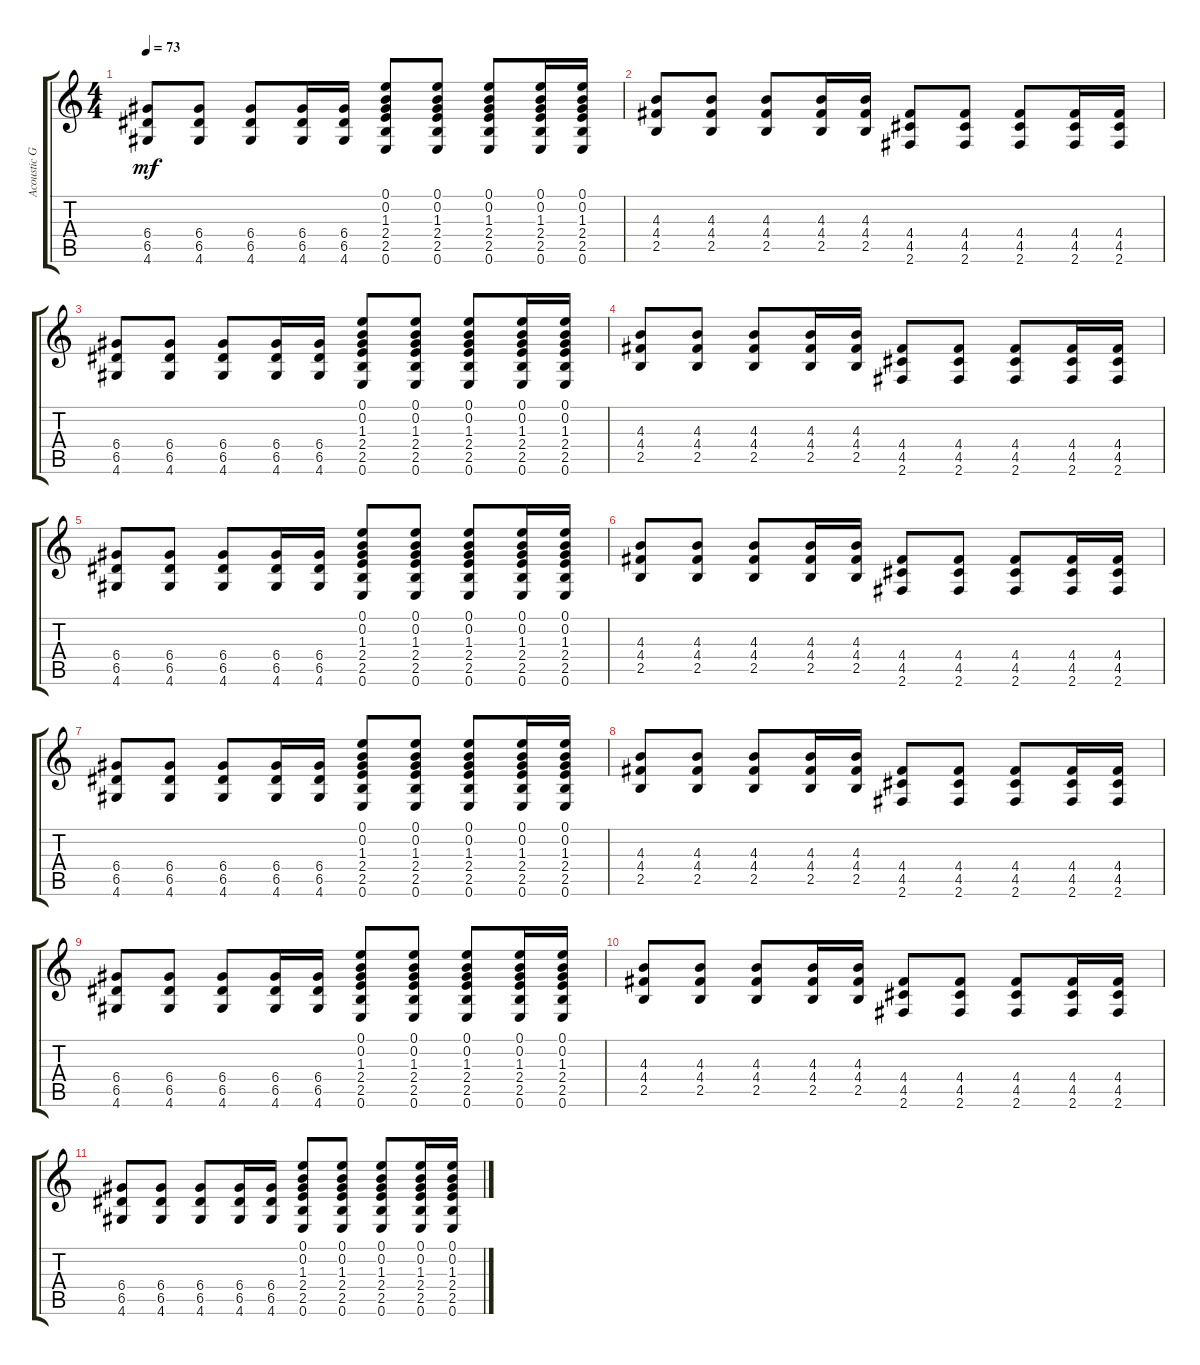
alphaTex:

\track ("Acoustic Guitar" "Acoustic G") {instrument acousticguitarsteel}
\staff {score tabs}
\tuning (E4 B3 G3 D3 A2 E2) {hide}
\ts (4 4)
\tempo 73
\clef g2
\ks c
(6.4 6.5 4.6).8{dy mf} (6.4 6.5 4.6).8 (6.4 6.5 4.6).8 (6.4 6.5 4.6).16 (6.4 6.5 4.6).16 (0.1 0.2 1.3 2.4 2.5 0.6).8 (0.1 0.2 1.3 2.4 2.5 0.6).8 (0.1 0.2 1.3 2.4 2.5 0.6).8 (0.1 0.2 1.3 2.4 2.5 0.6).16 (0.1 0.2 1.3 2.4 2.5 0.6).16 |
(4.3 4.4 2.5).8 (4.3 4.4 2.5).8 (4.3 4.4 2.5).8 (4.3 4.4 2.5).16 (4.3 4.4 2.5).16 (4.4 4.5 2.6).8 (4.4 4.5 2.6).8 (4.4 4.5 2.6).8 (4.4 4.5 2.6).16 (4.4 4.5 2.6).16 |
(6.4 6.5 4.6).8 (6.4 6.5 4.6).8 (6.4 6.5 4.6).8 (6.4 6.5 4.6).16 (6.4 6.5 4.6).16 (0.1 0.2 1.3 2.4 2.5 0.6).8 (0.1 0.2 1.3 2.4 2.5 0.6).8 (0.1 0.2 1.3 2.4 2.5 0.6).8 (0.1 0.2 1.3 2.4 2.5 0.6).16 (0.1 0.2 1.3 2.4 2.5 0.6).16 |
(4.3 4.4 2.5).8 (4.3 4.4 2.5).8 (4.3 4.4 2.5).8 (4.3 4.4 2.5).16 (4.3 4.4 2.5).16 (4.4 4.5 2.6).8 (4.4 4.5 2.6).8 (4.4 4.5 2.6).8 (4.4 4.5 2.6).16 (4.4 4.5 2.6).16 |
(6.4 6.5 4.6).8 (6.4 6.5 4.6).8 (6.4 6.5 4.6).8 (6.4 6.5 4.6).16 (6.4 6.5 4.6).16 (0.1 0.2 1.3 2.4 2.5 0.6).8 (0.1 0.2 1.3 2.4 2.5 0.6).8 (0.1 0.2 1.3 2.4 2.5 0.6).8 (0.1 0.2 1.3 2.4 2.5 0.6).16 (0.1 0.2 1.3 2.4 2.5 0.6).16 |
(4.3 4.4 2.5).8 (4.3 4.4 2.5).8 (4.3 4.4 2.5).8 (4.3 4.4 2.5).16 (4.3 4.4 2.5).16 (4.4 4.5 2.6).8 (4.4 4.5 2.6).8 (4.4 4.5 2.6).8 (4.4 4.5 2.6).16 (4.4 4.5 2.6).16 |
(6.4 6.5 4.6).8 (6.4 6.5 4.6).8 (6.4 6.5 4.6).8 (6.4 6.5 4.6).16 (6.4 6.5 4.6).16 (0.1 0.2 1.3 2.4 2.5 0.6).8 (0.1 0.2 1.3 2.4 2.5 0.6).8 (0.1 0.2 1.3 2.4 2.5 0.6).8 (0.1 0.2 1.3 2.4 2.5 0.6).16 (0.1 0.2 1.3 2.4 2.5 0.6).16 |
(4.3 4.4 2.5).8 (4.3 4.4 2.5).8 (4.3 4.4 2.5).8 (4.3 4.4 2.5).16 (4.3 4.4 2.5).16 (4.4 4.5 2.6).8 (4.4 4.5 2.6).8 (4.4 4.5 2.6).8 (4.4 4.5 2.6).16 (4.4 4.5 2.6).16 |
(6.4 6.5 4.6).8 (6.4 6.5 4.6).8 (6.4 6.5 4.6).8 (6.4 6.5 4.6).16 (6.4 6.5 4.6).16 (0.1 0.2 1.3 2.4 2.5 0.6).8 (0.1 0.2 1.3 2.4 2.5 0.6).8 (0.1 0.2 1.3 2.4 2.5 0.6).8 (0.1 0.2 1.3 2.4 2.5 0.6).16 (0.1 0.2 1.3 2.4 2.5 0.6).16 |
(4.3 4.4 2.5).8 (4.3 4.4 2.5).8 (4.3 4.4 2.5).8 (4.3 4.4 2.5).16 (4.3 4.4 2.5).16 (4.4 4.5 2.6).8 (4.4 4.5 2.6).8 (4.4 4.5 2.6).8 (4.4 4.5 2.6).16 (4.4 4.5 2.6).16 |
(6.4 6.5 4.6).8 (6.4 6.5 4.6).8 (6.4 6.5 4.6).8 (6.4 6.5 4.6).16 (6.4 6.5 4.6).16 (0.1 0.2 1.3 2.4 2.5 0.6).8 (0.1 0.2 1.3 2.4 2.5 0.6).8 (0.1 0.2 1.3 2.4 2.5 0.6).8 (0.1 0.2 1.3 2.4 2.5 0.6).16 (0.1 0.2 1.3 2.4 2.5 0.6).16
